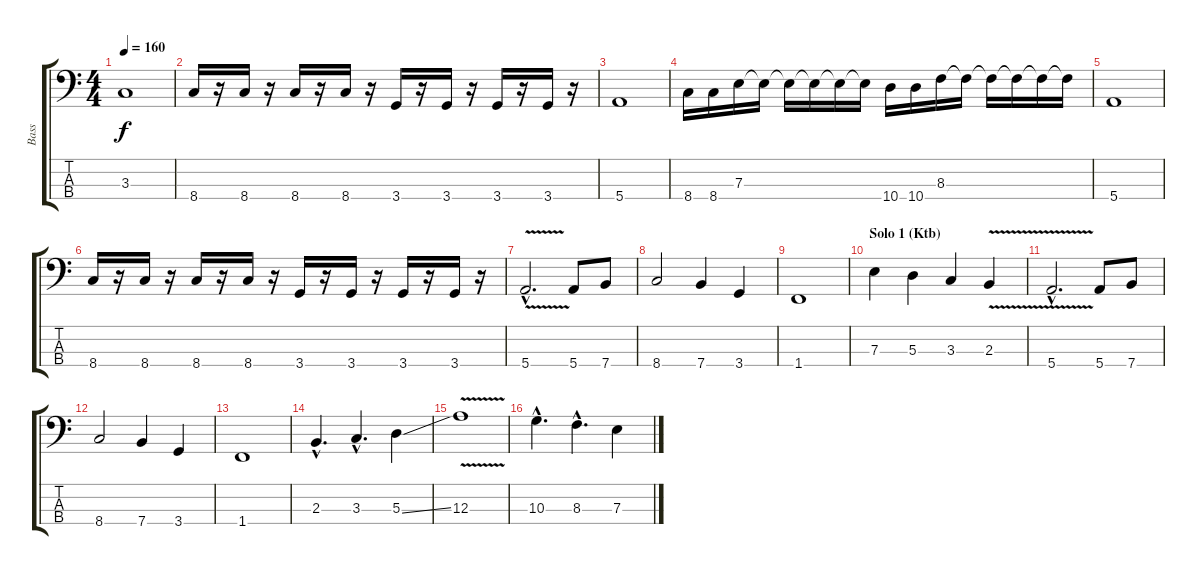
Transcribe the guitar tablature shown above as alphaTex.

\track ("Bass" "Bass") {instrument electricbasspick}
\staff {score tabs}
\tuning (G2 D2 A1 E1) {hide}
\ts (4 4)
\tempo 160
\clef f4
\ks c
3.3.1{dy f} |
8.4.16 r.16 8.4.16 r.16 8.4.16 r.16 8.4.16 r.16 3.4.16 r.16 3.4.16 r.16 3.4.16 r.16 3.4.16 r.16 |
5.4.1 |
8.4.16 8.4.16 7.3.16 7.3{t}.16 7.3{t}.16 7.3{t}.16 7.3{t}.16 7.3{t}.16 10.4.16 10.4.16 8.3.16 8.3{t}.16 8.3{t}.16 8.3{t}.16 8.3{t}.16 8.3{t}.16 |
5.4.1 |
8.4.16 r.16 8.4.16 r.16 8.4.16 r.16 8.4.16 r.16 3.4.16 r.16 3.4.16 r.16 3.4.16 r.16 3.4.16 r.16 |
5.4{v hac}.2{d instrument electricbassfinger} 5.4.8 7.4.8 |
8.4.2 7.4.4 3.4.4 |
1.4.1 |
\section ("" "Solo 1 (Ktb)")
7.3.4 5.3.4 3.3.4 2.3{v}.4 |
5.4{v hac}.2{d instrument electricbassfinger} 5.4.8 7.4.8 |
8.4.2 7.4.4 3.4.4 |
1.4.1 |
2.3{hac}.4{d} 3.3{hac}.4{d} 5.3{ss}.4 |
12.3{v}.1 |
10.3{hac}.4{d} 8.3{hac}.4{d} 7.3.4
